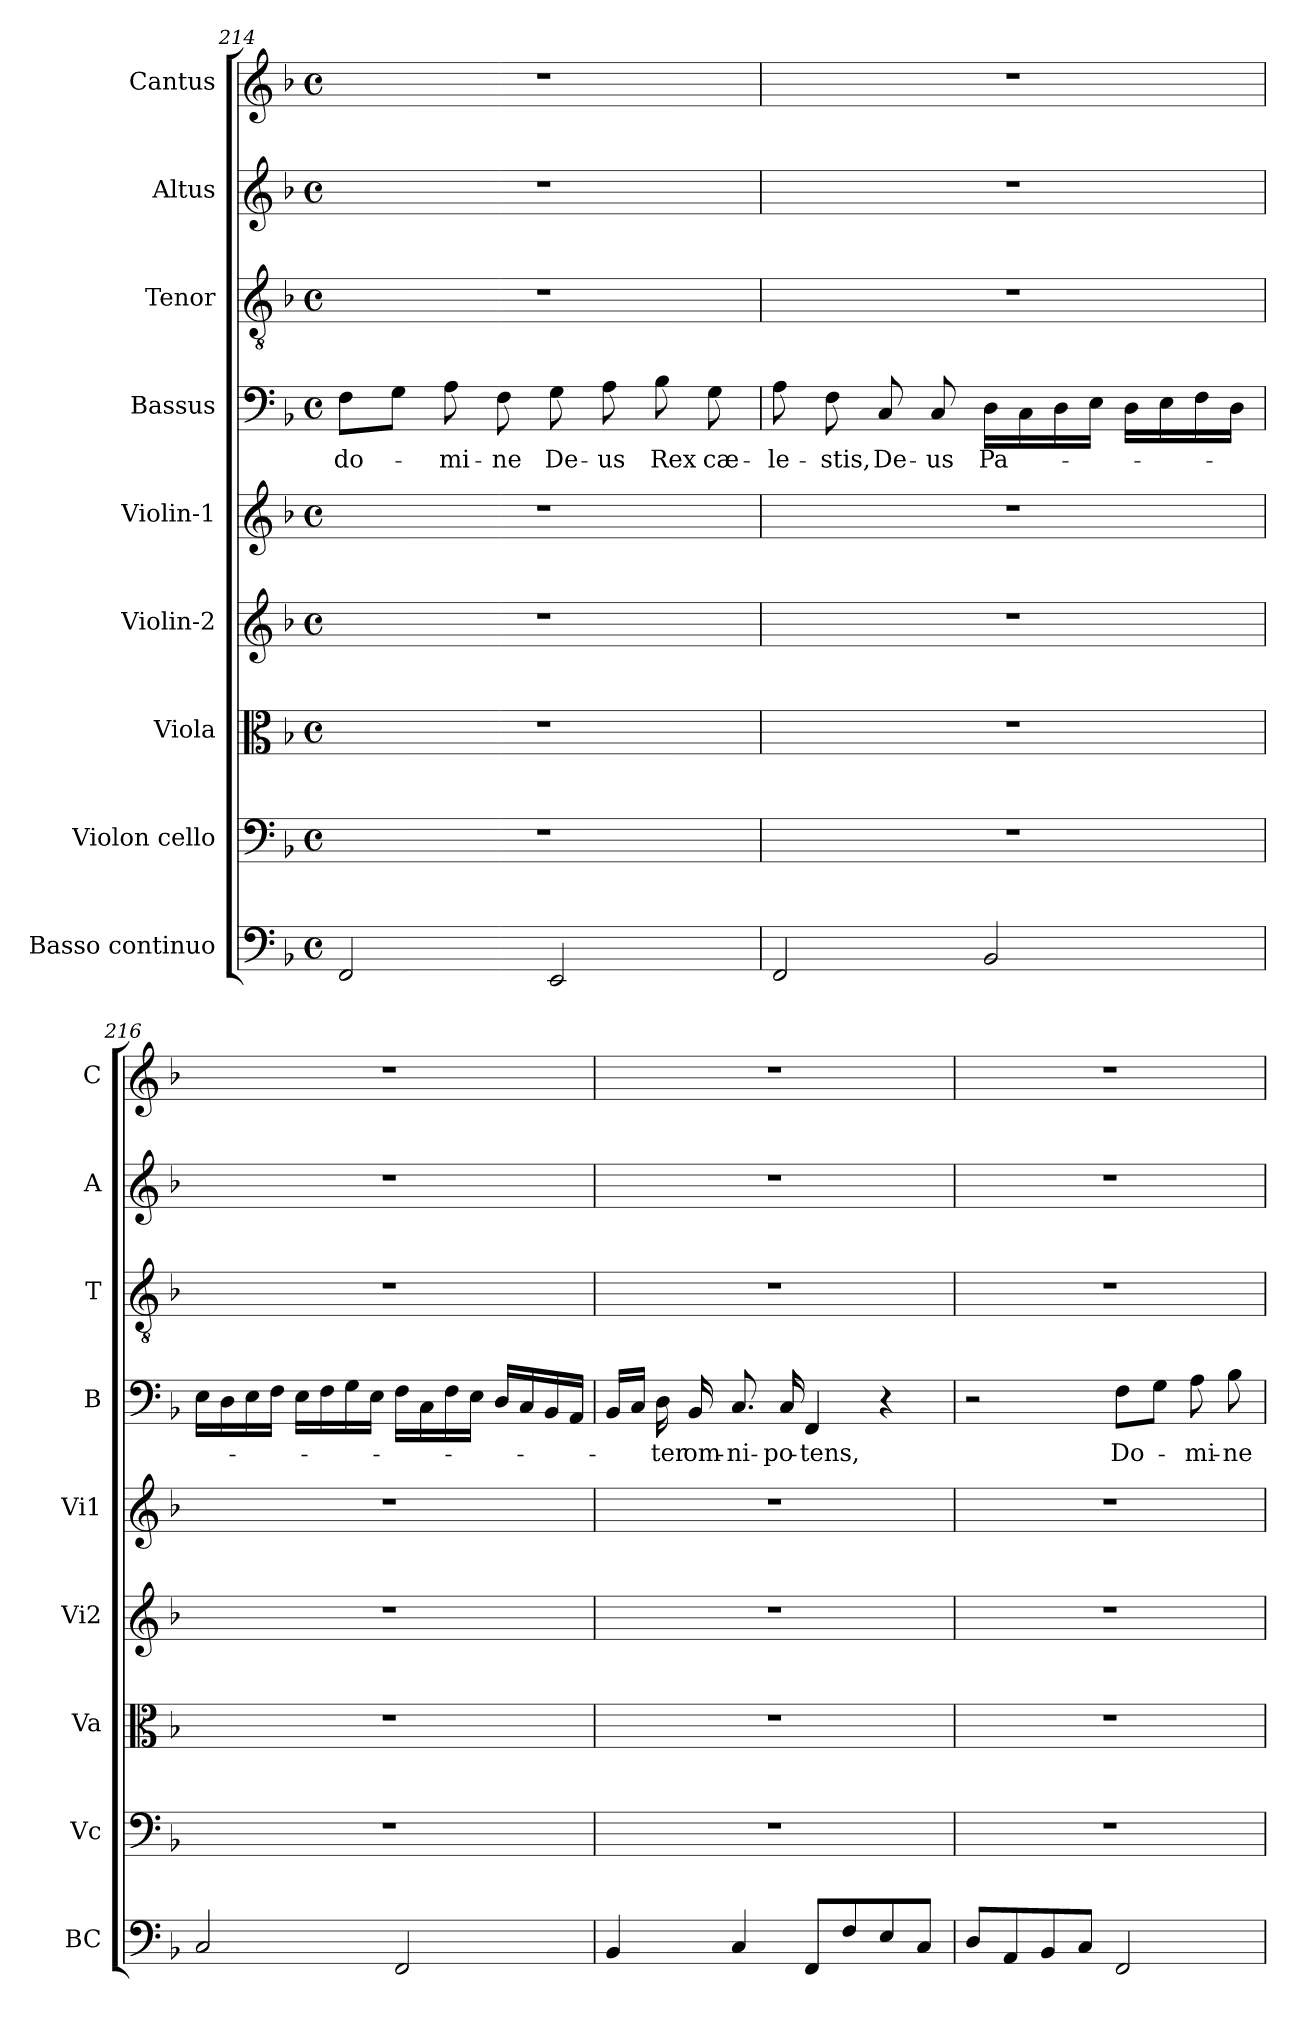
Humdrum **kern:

**kern	**kern	**kern	**kern	**kern	**kern	**text	**kern	**kern	**kern
*part9	*part8	*part7	*part6	*part5	*part4	*part4	*part3	*part2	*part1
*staff9	*staff8	*staff7	*staff6	*staff5	*staff4	*staff4	*staff3	*staff2	*staff1
*I"Basso continuo	*I"Violon cello	*I"Viola	*I"Violin-2	*I"Violin-1	*I"Bassus	*	*I"Tenor	*I"Altus	*I"Cantus
*I'BC	*I'Vc	*I'Va	*I'Vi2	*I'Vi1	*I'B	*	*I'T	*I'A	*I'C
!!LO:PB:g=z
*clefF4	*clefF4	*clefC3	*clefG2	*clefG2	*clefF4	*	*clefGv2	*clefG2	*clefG2
*k[b-]	*k[b-]	*k[b-]	*k[b-]	*k[b-]	*k[b-]	*	*k[b-]	*k[b-]	*k[b-]
*F:	*F:	*F:	*F:	*F:	*F:	*	*F:	*F:	*F:
*M4/4	*M4/4	*M4/4	*M4/4	*M4/4	*M4/4	*	*M4/4	*M4/4	*M4/4
*met(c)	*met(c)	*met(c)	*met(c)	*met(c)	*met(c)	*	*met(c)	*met(c)	*met(c)
=214	=214	=214	=214	=214	=214	=214	=214	=214	=214
!	!	!	!	!	!	!LO:LY:b	!	!	!
2FF/	1r	1r	1r	1r	8F\L	do-	1r	1r	1r
.	.	.	.	.	8G\J	.	.	.	.
!	!	!	!	!	!	!LO:LY:b	!	!	!
.	.	.	.	.	8A\	-mi-	.	.	.
!	!	!	!	!	!	!LO:LY:b	!	!	!
.	.	.	.	.	8F\	-ne	.	.	.
!	!	!	!	!	!	!LO:LY:b	!	!	!
2EE/	.	.	.	.	8G\	De-	.	.	.
!	!	!	!	!	!	!LO:LY:b	!	!	!
.	.	.	.	.	8A\	-us	.	.	.
!	!	!	!	!	!	!LO:LY:b	!	!	!
.	.	.	.	.	8B-\	Rex	.	.	.
!	!	!	!	!	!	!LO:LY:b	!	!	!
.	.	.	.	.	8G\	cæ-	.	.	.
=215	=215	=215	=215	=215	=215	=215	=215	=215	=215
!	!	!	!	!	!	!LO:LY:b	!	!	!
2FF/	1r	1r	1r	1r	8A\	-le-	1r	1r	1r
!	!	!	!	!	!	!LO:LY:b	!	!	!
.	.	.	.	.	8F\	-stis,	.	.	.
!	!	!	!	!	!	!LO:LY:b	!	!	!
.	.	.	.	.	8C/	De-	.	.	.
!	!	!	!	!	!	!LO:LY:b	!	!	!
.	.	.	.	.	8C/	-us	.	.	.
!	!	!	!	!	!	!LO:LY:b	!	!	!
2BB-/	.	.	.	.	16D\LL	Pa-	.	.	.
.	.	.	.	.	16C\	.	.	.	.
.	.	.	.	.	16D\	.	.	.	.
.	.	.	.	.	16E\JJ	.	.	.	.
.	.	.	.	.	16D\LL	.	.	.	.
.	.	.	.	.	16E\	.	.	.	.
.	.	.	.	.	16F\	.	.	.	.
.	.	.	.	.	16D\JJ	.	.	.	.
=216	=216	=216	=216	=216	=216	=216	=216	=216	=216
2C/	1r	1r	1r	1r	16E\LL	.	1r	1r	1r
.	.	.	.	.	16D\	.	.	.	.
.	.	.	.	.	16E\	.	.	.	.
.	.	.	.	.	16F\JJ	.	.	.	.
.	.	.	.	.	16E\LL	.	.	.	.
.	.	.	.	.	16F\	.	.	.	.
.	.	.	.	.	16G\	.	.	.	.
.	.	.	.	.	16E\JJ	.	.	.	.
2FF/	.	.	.	.	16F\LL	.	.	.	.
.	.	.	.	.	16C\	.	.	.	.
.	.	.	.	.	16F\	.	.	.	.
.	.	.	.	.	16E\JJ	.	.	.	.
.	.	.	.	.	16D/LL	.	.	.	.
.	.	.	.	.	16C/	.	.	.	.
.	.	.	.	.	16BB-/	.	.	.	.
.	.	.	.	.	16AA/JJ	.	.	.	.
=217	=217	=217	=217	=217	=217	=217	=217	=217	=217
4BB-/	1r	1r	1r	1r	16BB-/LL	.	1r	1r	1r
.	.	.	.	.	16C/JJ	.	.	.	.
!	!	!	!	!	!	!LO:LY:b	!	!	!
.	.	.	.	.	16D\	-ter	.	.	.
!	!	!	!	!	!	!LO:LY:b	!	!	!
.	.	.	.	.	16BB-/	om-	.	.	.
!	!	!	!	!	!	!LO:LY:b	!	!	!
4C/	.	.	.	.	8.C/	-ni-	.	.	.
!	!	!	!	!	!	!LO:LY:b	!	!	!
.	.	.	.	.	16C/	-po-	.	.	.
!	!	!	!	!	!	!LO:LY:b	!	!	!
8FF/L	.	.	.	.	4FF/	-tens,	.	.	.
8F/	.	.	.	.	.	.	.	.	.
8E/	.	.	.	.	4r	.	.	.	.
8C/J	.	.	.	.	.	.	.	.	.
!!LO:LB:g=z
=218	=218	=218	=218	=218	=218	=218	=218	=218	=218
8D/L	1r	1r	1r	1r	2r	.	1r	1r	1r
8AA/	.	.	.	.	.	.	.	.	.
8BB-/	.	.	.	.	.	.	.	.	.
8C/J	.	.	.	.	.	.	.	.	.
!	!	!	!	!	!	!LO:LY:b	!	!	!
2FF/	.	.	.	.	8F\L	Do-	.	.	.
.	.	.	.	.	8G\J	.	.	.	.
!	!	!	!	!	!	!LO:LY:b	!	!	!
.	.	.	.	.	8A\	-mi-	.	.	.
!	!	!	!	!	!	!LO:LY:b	!	!	!
.	.	.	.	.	8B-\	-ne	.	.	.
=	=	=	=	=	=	=	=	=	=
*-	*-	*-	*-	*-	*-	*-	*-	*-	*-
